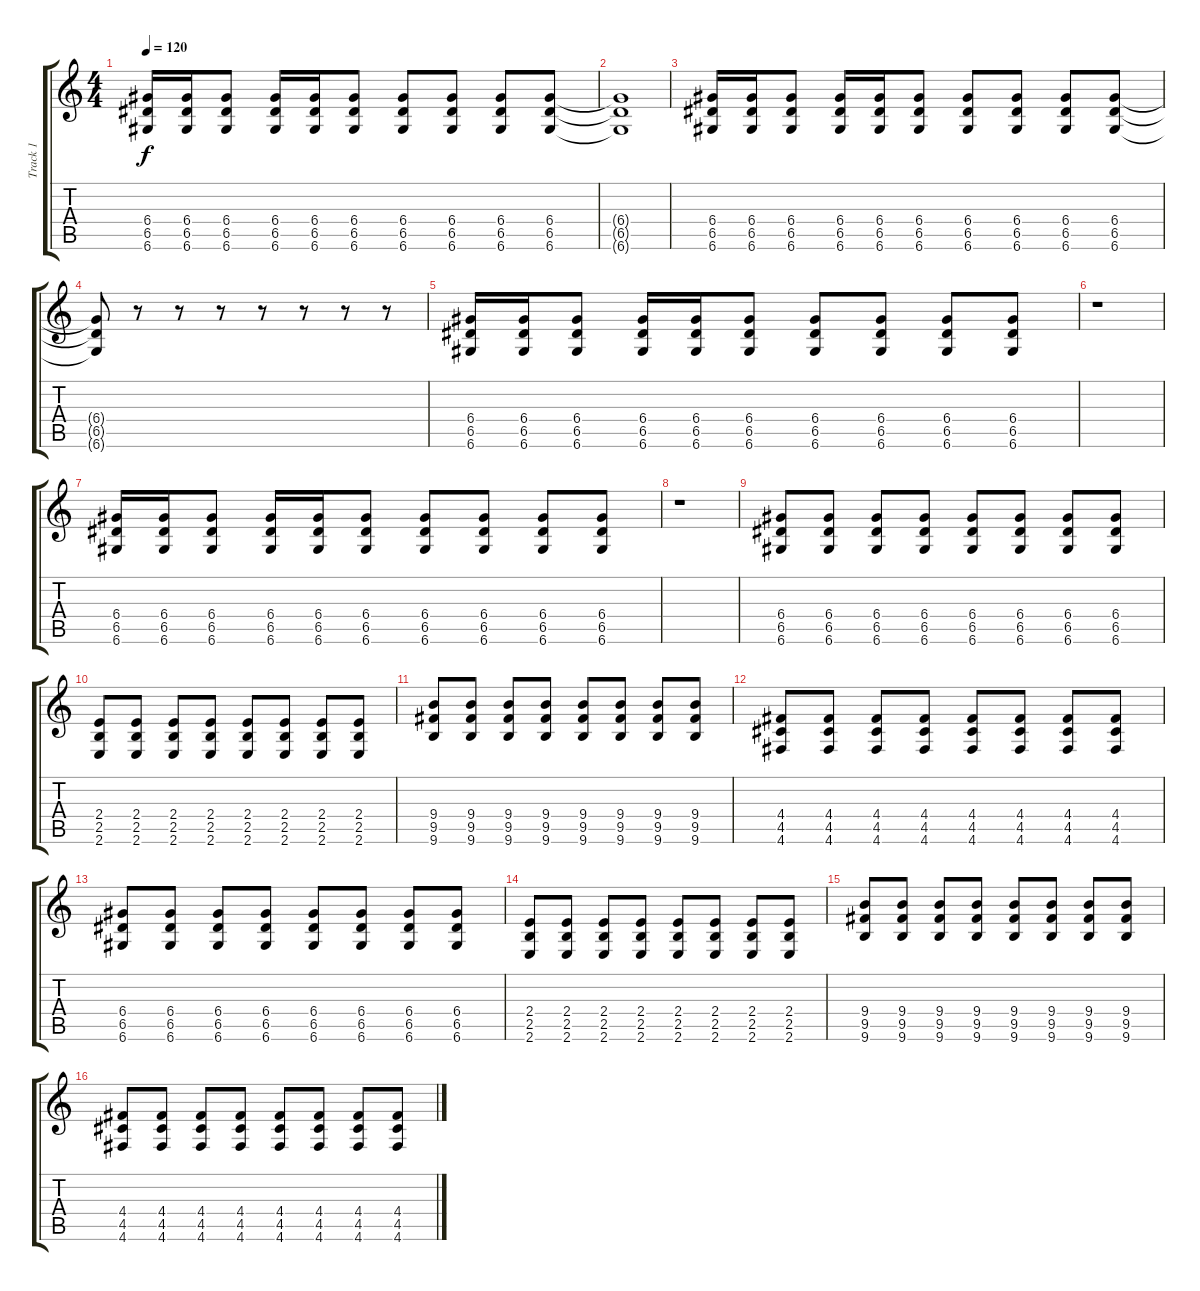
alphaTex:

\track ("Track 1" "Track 1") {instrument distortionguitar}
\staff {score tabs}
\tuning (E4 B3 G3 D3 A2 D2) {hide}
\ts (4 4)
\tempo 120
\clef g2
\ks c
(6.4 6.5 6.6).16{dy f} (6.4 6.5 6.6).16 (6.4 6.5 6.6).8 (6.4 6.5 6.6).16 (6.4 6.5 6.6).16 (6.4 6.5 6.6).8 (6.4 6.5 6.6).8 (6.4 6.5 6.6).8 (6.4 6.5 6.6).8 (6.4 6.5 6.6).8 |
(6.4{t} 6.5{t} 6.6{t}).1 |
(6.4 6.5 6.6).16 (6.4 6.5 6.6).16 (6.4 6.5 6.6).8 (6.4 6.5 6.6).16 (6.4 6.5 6.6).16 (6.4 6.5 6.6).8 (6.4 6.5 6.6).8 (6.4 6.5 6.6).8 (6.4 6.5 6.6).8 (6.4 6.5 6.6).8 |
(6.4{t} 6.5{t} 6.6{t}).8 r.8 r.8 r.8 r.8 r.8 r.8 r.8 |
(6.4 6.5 6.6).16 (6.4 6.5 6.6).16 (6.4 6.5 6.6).8 (6.4 6.5 6.6).16 (6.4 6.5 6.6).16 (6.4 6.5 6.6).8 (6.4 6.5 6.6).8 (6.4 6.5 6.6).8 (6.4 6.5 6.6).8 (6.4 6.5 6.6).8 |
r.1 |
(6.4 6.5 6.6).16 (6.4 6.5 6.6).16 (6.4 6.5 6.6).8 (6.4 6.5 6.6).16 (6.4 6.5 6.6).16 (6.4 6.5 6.6).8 (6.4 6.5 6.6).8 (6.4 6.5 6.6).8 (6.4 6.5 6.6).8 (6.4 6.5 6.6).8 |
r.1 |
(6.4 6.5 6.6).8 (6.4 6.5 6.6).8 (6.4 6.5 6.6).8 (6.4 6.5 6.6).8 (6.4 6.5 6.6).8 (6.4 6.5 6.6).8 (6.4 6.5 6.6).8 (6.4 6.5 6.6).8 |
(2.4 2.5 2.6).8 (2.4 2.5 2.6).8 (2.4 2.5 2.6).8 (2.4 2.5 2.6).8 (2.4 2.5 2.6).8 (2.4 2.5 2.6).8 (2.4 2.5 2.6).8 (2.4 2.5 2.6).8 |
(9.4 9.5 9.6).8 (9.4 9.5 9.6).8 (9.4 9.5 9.6).8 (9.4 9.5 9.6).8 (9.4 9.5 9.6).8 (9.4 9.5 9.6).8 (9.4 9.5 9.6).8 (9.4 9.5 9.6).8 |
(4.4 4.5 4.6).8 (4.4 4.5 4.6).8 (4.4 4.5 4.6).8 (4.4 4.5 4.6).8 (4.4 4.5 4.6).8 (4.4 4.5 4.6).8 (4.4 4.5 4.6).8 (4.4 4.5 4.6).8 |
(6.4 6.5 6.6).8 (6.4 6.5 6.6).8 (6.4 6.5 6.6).8 (6.4 6.5 6.6).8 (6.4 6.5 6.6).8 (6.4 6.5 6.6).8 (6.4 6.5 6.6).8 (6.4 6.5 6.6).8 |
(2.4 2.5 2.6).8 (2.4 2.5 2.6).8 (2.4 2.5 2.6).8 (2.4 2.5 2.6).8 (2.4 2.5 2.6).8 (2.4 2.5 2.6).8 (2.4 2.5 2.6).8 (2.4 2.5 2.6).8 |
(9.4 9.5 9.6).8 (9.4 9.5 9.6).8 (9.4 9.5 9.6).8 (9.4 9.5 9.6).8 (9.4 9.5 9.6).8 (9.4 9.5 9.6).8 (9.4 9.5 9.6).8 (9.4 9.5 9.6).8 |
(4.4 4.5 4.6).8 (4.4 4.5 4.6).8 (4.4 4.5 4.6).8 (4.4 4.5 4.6).8 (4.4 4.5 4.6).8 (4.4 4.5 4.6).8 (4.4 4.5 4.6).8 (4.4 4.5 4.6).8
